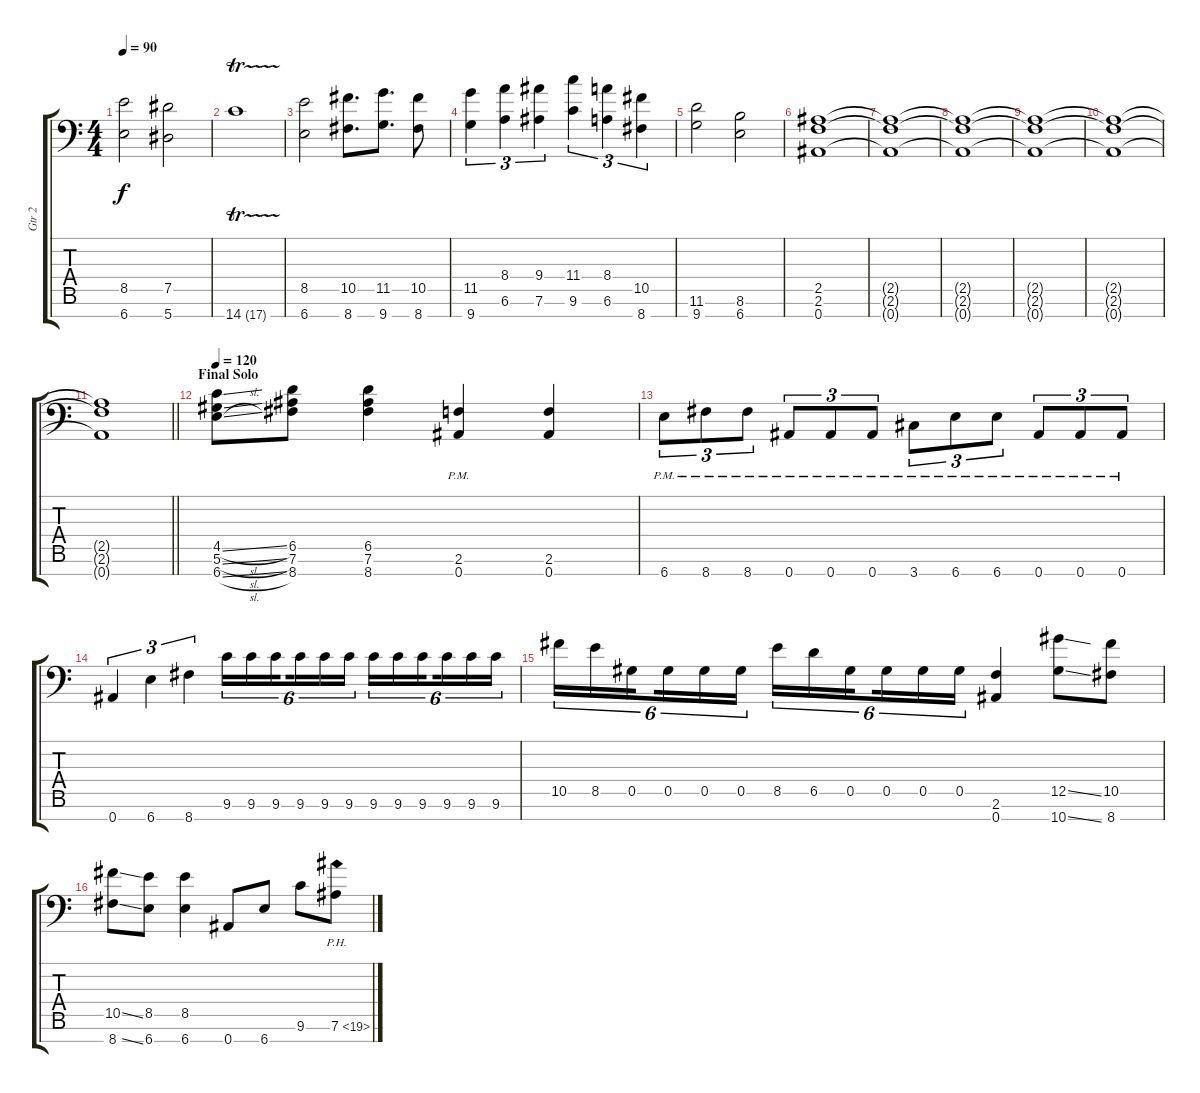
\track ("Gtr 2" "Gtr 2") {instrument distortionguitar}
\staff {score tabs}
\tuning (Eb4 Bb3 Gb3 Db3 Ab2 Eb2 Bb1) {hide}
\ts (4 4)
\tempo 90
\clef f4
\ks c
(8.5 6.7).2{dy f} (7.5 5.7).2 |
14.7{tr (17 32)}.1 |
(8.5 6.7).2 (10.5 8.7).8{d} (11.5 9.7).8{d} (10.5 8.7).8 |
(11.5 9.7).4{tu (3 2)} (8.4 6.6).4{tu (3 2)} (9.4 7.6).4{tu (3 2)} (11.4 9.6).4{tu (3 2)} (8.4 6.6).4{tu (3 2)} (10.5 8.7).4{tu (3 2)} |
(11.6 9.7).2 (8.6 6.7).2 |
(2.5 2.6 0.7).1 |
(2.5{t} 2.6{t} 0.7{t}).1 |
(2.5{t} 2.6{t} 0.7{t}).1 |
(2.5{t} 2.6{t} 0.7{t}).1 |
(2.5{t} 2.6{t} 0.7{t}).1 |
\barLineRight lightlight
(2.5{t} 2.6{t} 0.7{t}).1 |
\section ("" "Final Solo")
\tempo 120
(4.5{sl} 5.6{sl} 6.7{sl}).8 (6.5 7.6 8.7).8 (6.5 7.6 8.7).4 (2.6{pm} 0.7{pm}).4 (2.6 0.7).4 |
6.7{pm}.8{tu (3 2)} 8.7{pm}.8{tu (3 2)} 8.7{pm}.8{tu (3 2)} 0.7{pm}.8{tu (3 2)} 0.7{pm}.8{tu (3 2)} 0.7{pm}.8{tu (3 2)} 3.7{pm}.8{tu (3 2)} 6.7{pm}.8{tu (3 2)} 6.7{pm}.8{tu (3 2)} 0.7{pm}.8{tu (3 2)} 0.7{pm}.8{tu (3 2)} 0.7{pm}.8{tu (3 2)} |
0.7.4{tu (3 2)} 6.7.4{tu (3 2)} 8.7.4{tu (3 2)} 9.6.16{tu (6 4)} 9.6.16{tu (6 4)} 9.6.16{tu (6 4) beam splitsecondary} 9.6.16{tu (6 4)} 9.6.16{tu (6 4)} 9.6.16{tu (6 4)} 9.6.16{tu (6 4)} 9.6.16{tu (6 4)} 9.6.16{tu (6 4) beam splitsecondary} 9.6.16{tu (6 4)} 9.6.16{tu (6 4)} 9.6.16{tu (6 4)} |
10.5.16{tu (6 4)} 8.5.16{tu (6 4)} 0.5.16{tu (6 4) beam splitsecondary} 0.5.16{tu (6 4)} 0.5.16{tu (6 4)} 0.5.16{tu (6 4)} 8.5.16{tu (6 4)} 6.5.16{tu (6 4)} 0.5.16{tu (6 4) beam splitsecondary} 0.5.16{tu (6 4)} 0.5.16{tu (6 4)} 0.5.16{tu (6 4)} (2.6 0.7).4 (12.5{ss} 10.7{ss}).8 (10.5 8.7).8 |
(10.5{ss} 8.7{ss}).8 (8.5 6.7).8 (8.5 6.7).4 0.7.8 6.7.8 9.6.8 7.6{ph 12}.8
